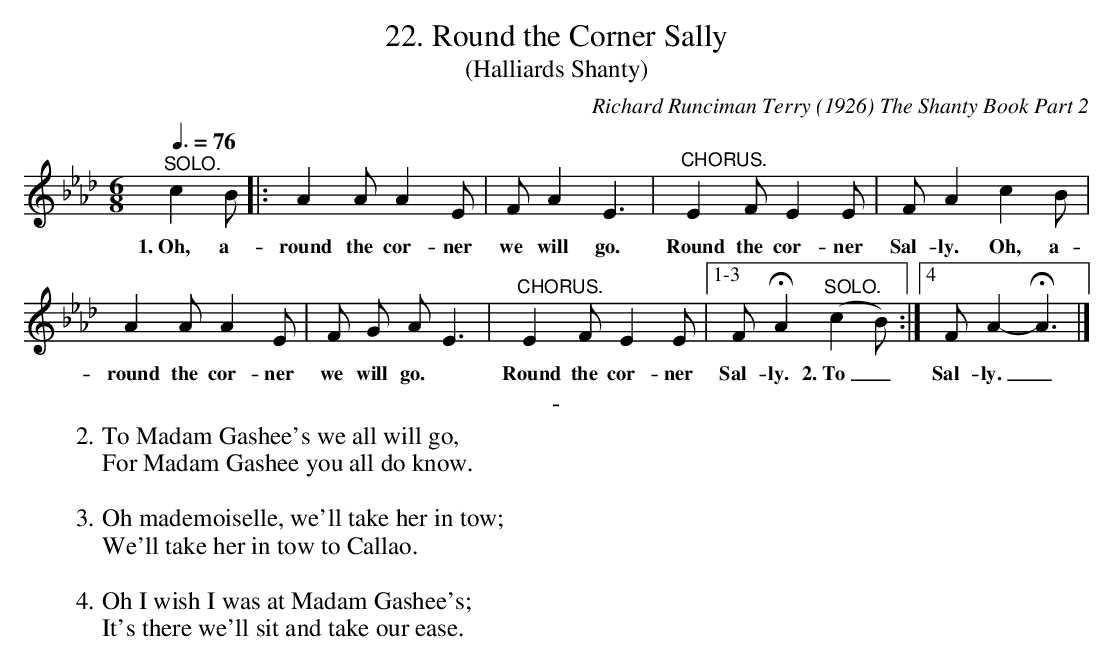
X:1
T:22. Round the Corner Sally
T:(Halliards Shanty)
C:Richard Runciman Terry (1926) The Shanty Book Part 2
L:1/8
Q:3/8=76
M:6/8
K:Ab
"^SOLO."c2 B |: A2 A A2 E | F A2 E3 |
w: 1.~Oh, a- | round the cor-ner | we will go. |
"^CHORUS." E2 F E2 E | F A2 c2 B |$ A2 A A2 E |
w: Round the cor-ner | Sal-ly. Oh, a- | round the cor-ner |
F G A E3 | "^CHORUS." E2 F E2 E |1-3 F HA2 "^SOLO." (c2 B) :|4 F A2- HA3 |]
w: we will go. | Round the cor-ner | Sal-ly. 2.~To_ | Sal-ly._ !
T: -
W: 2. To Madam Gashee's we all will go,
W: For Madam Gashee you all do know.
W:
W: 3. Oh mademoiselle, we'll take her in tow;
W: We'll take her in tow to Callao.
W:
W: 4. Oh I wish I was at Madam Gashee's;
W: It's there we'll sit and take our ease.
